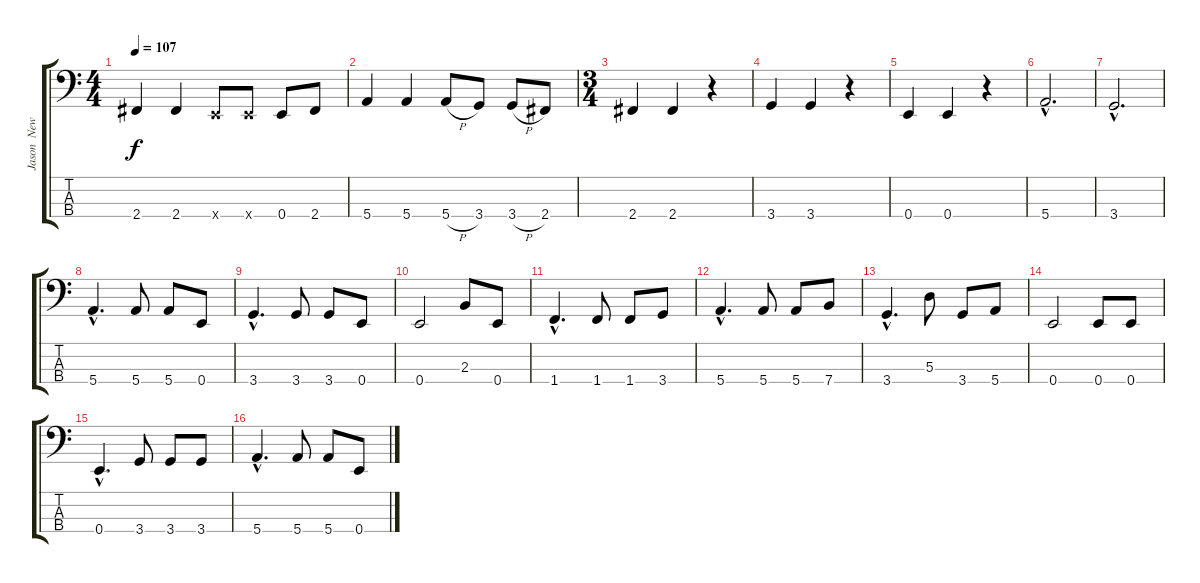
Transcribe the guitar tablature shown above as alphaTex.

\track ("Jason  Newsted" "Jason  New") {instrument electricbasspick}
\staff {score tabs}
\tuning (G2 D2 A1 E1) {hide}
\ts (4 4)
\tempo 107
\clef f4
\ks c
2.4.4{dy f} 2.4.4 0.4{x}.8 0.4{x}.8 0.4.8 2.4.8 |
5.4.4 5.4.4 5.4{h}.8 3.4.8 3.4{h}.8 2.4.8 |
\ts (3 4)
2.4.4 2.4.4 r.4 |
3.4.4 3.4.4 r.4 |
0.4.4 0.4.4 r.4 |
5.4{hac}.2{d} |
3.4{hac}.2{d} |
5.4{hac}.4{d} 5.4.8 5.4.8 0.4.8 |
3.4{hac}.4{d} 3.4.8 3.4.8 0.4.8 |
0.4.2 2.3.8 0.4.8 |
1.4{hac}.4{d} 1.4.8 1.4.8 3.4.8 |
5.4{hac}.4{d} 5.4.8 5.4.8 7.4.8 |
3.4{hac}.4{d} 5.3.8 3.4.8 5.4.8 |
0.4.2 0.4.8 0.4.8 |
0.4{hac}.4{d} 3.4.8 3.4.8 3.4.8 |
5.4{hac}.4{d} 5.4.8 5.4.8 0.4.8
